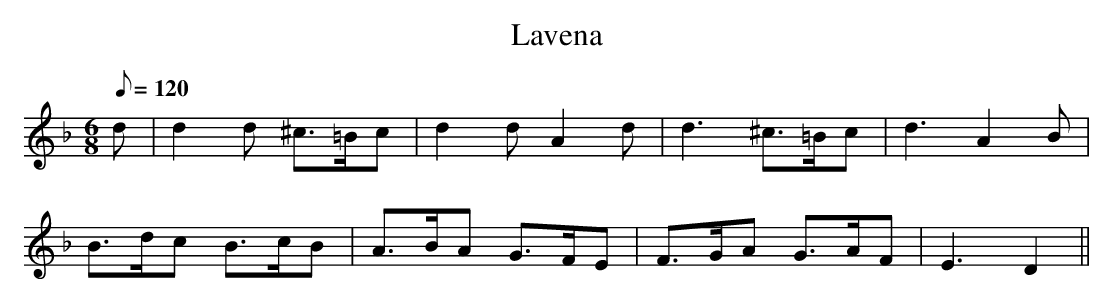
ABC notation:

X:1
T:Lavena
M:6/8
L:1/8
Q:120
K:DAeol
d|d2d ^c>=Bc|d2d A2d|d3 ^c>=Bc|d3 A2B|
B>dc B>cB|A>BA G>FE|F>GA G>AF|E3 D2||
